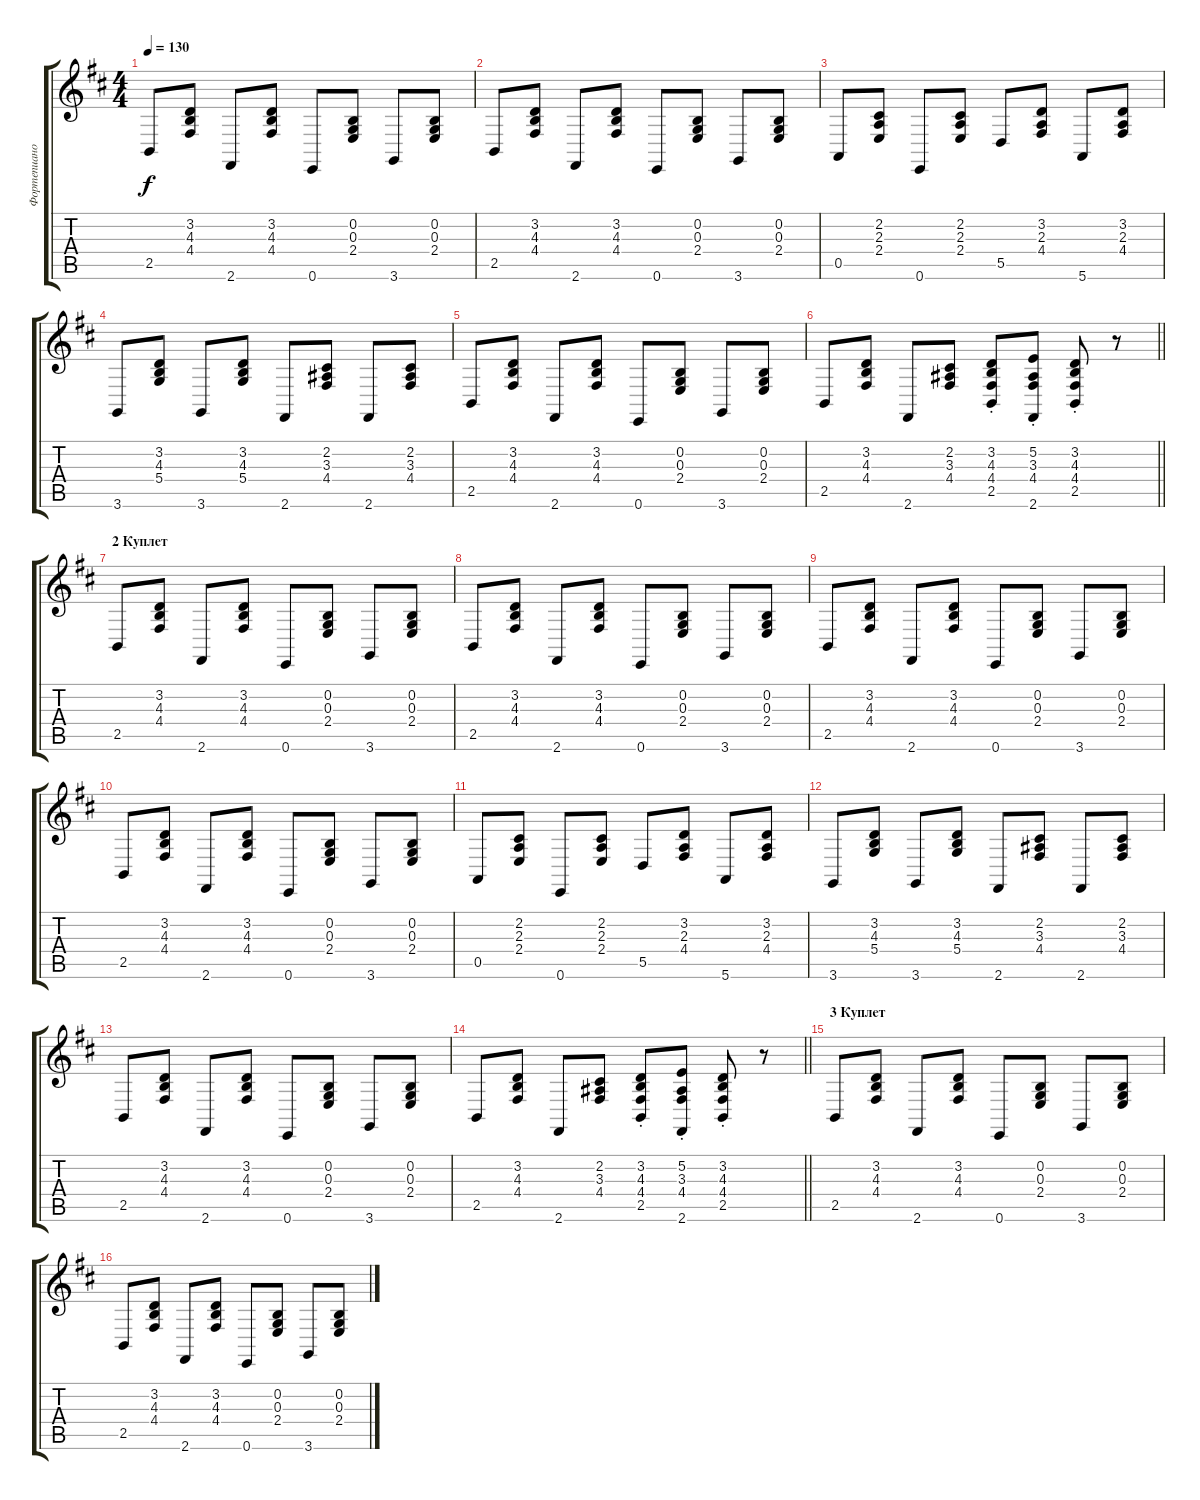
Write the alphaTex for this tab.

\track ("Фортепиано" "Фортепиано") {instrument electricgrandpiano}
\staff {score tabs}
\tuning (E4 B3 G3 D3 A2 E2) {hide}
\ts (4 4)
\tempo 130
\clef g2
\ks bminor
2.5.8{dy f} (3.2 4.3 4.4).8 2.6.8 (3.2 4.3 4.4).8 0.6.8 (0.2 0.3 2.4).8 3.6.8 (0.2 0.3 2.4).8 |
2.5.8 (3.2 4.3 4.4).8 2.6.8 (3.2 4.3 4.4).8 0.6.8 (0.2 0.3 2.4).8 3.6.8 (0.2 0.3 2.4).8 |
0.5.8 (2.2 2.3 2.4).8 0.6.8 (2.2 2.3 2.4).8 5.5.8 (3.2 2.3 4.4).8 5.6.8 (3.2 2.3 4.4).8 |
3.6.8 (3.2 4.3 5.4).8 3.6.8 (3.2 4.3 5.4).8 2.6.8 (2.2 3.3 4.4).8 2.6.8 (2.2 3.3 4.4).8 |
2.5.8 (3.2 4.3 4.4).8 2.6.8 (3.2 4.3 4.4).8 0.6.8 (0.2 0.3 2.4).8 3.6.8 (0.2 0.3 2.4).8 |
\barLineRight lightlight
2.5.8 (3.2 4.3 4.4).8 2.6.8 (2.2 3.3 4.4).8 (3.2{st} 4.3{st} 4.4{st} 2.5{st}).8 (5.2{st} 3.3{st} 4.4{st} 2.6{st}).8 (3.2{st} 4.3{st} 4.4{st} 2.5{st}).8 r.8 |
\section ("" "2 Куплет")
2.5.8 (3.2 4.3 4.4).8 2.6.8 (3.2 4.3 4.4).8 0.6.8 (0.2 0.3 2.4).8 3.6.8 (0.2 0.3 2.4).8 |
2.5.8 (3.2 4.3 4.4).8 2.6.8 (3.2 4.3 4.4).8 0.6.8 (0.2 0.3 2.4).8 3.6.8 (0.2 0.3 2.4).8 |
2.5.8 (3.2 4.3 4.4).8 2.6.8 (3.2 4.3 4.4).8 0.6.8 (0.2 0.3 2.4).8 3.6.8 (0.2 0.3 2.4).8 |
2.5.8 (3.2 4.3 4.4).8 2.6.8 (3.2 4.3 4.4).8 0.6.8 (0.2 0.3 2.4).8 3.6.8 (0.2 0.3 2.4).8 |
0.5.8 (2.2 2.3 2.4).8 0.6.8 (2.2 2.3 2.4).8 5.5.8 (3.2 2.3 4.4).8 5.6.8 (3.2 2.3 4.4).8 |
3.6.8 (3.2 4.3 5.4).8 3.6.8 (3.2 4.3 5.4).8 2.6.8 (2.2 3.3 4.4).8 2.6.8 (2.2 3.3 4.4).8 |
2.5.8 (3.2 4.3 4.4).8 2.6.8 (3.2 4.3 4.4).8 0.6.8 (0.2 0.3 2.4).8 3.6.8 (0.2 0.3 2.4).8 |
\barLineRight lightlight
2.5.8 (3.2 4.3 4.4).8 2.6.8 (2.2 3.3 4.4).8 (3.2{st} 4.3{st} 4.4{st} 2.5{st}).8 (5.2{st} 3.3{st} 4.4{st} 2.6{st}).8 (3.2{st} 4.3{st} 4.4{st} 2.5{st}).8 r.8 |
\section ("" "3 Куплет")
2.5.8 (3.2 4.3 4.4).8 2.6.8 (3.2 4.3 4.4).8 0.6.8 (0.2 0.3 2.4).8 3.6.8 (0.2 0.3 2.4).8 |
2.5.8 (3.2 4.3 4.4).8 2.6.8 (3.2 4.3 4.4).8 0.6.8 (0.2 0.3 2.4).8 3.6.8 (0.2 0.3 2.4).8
